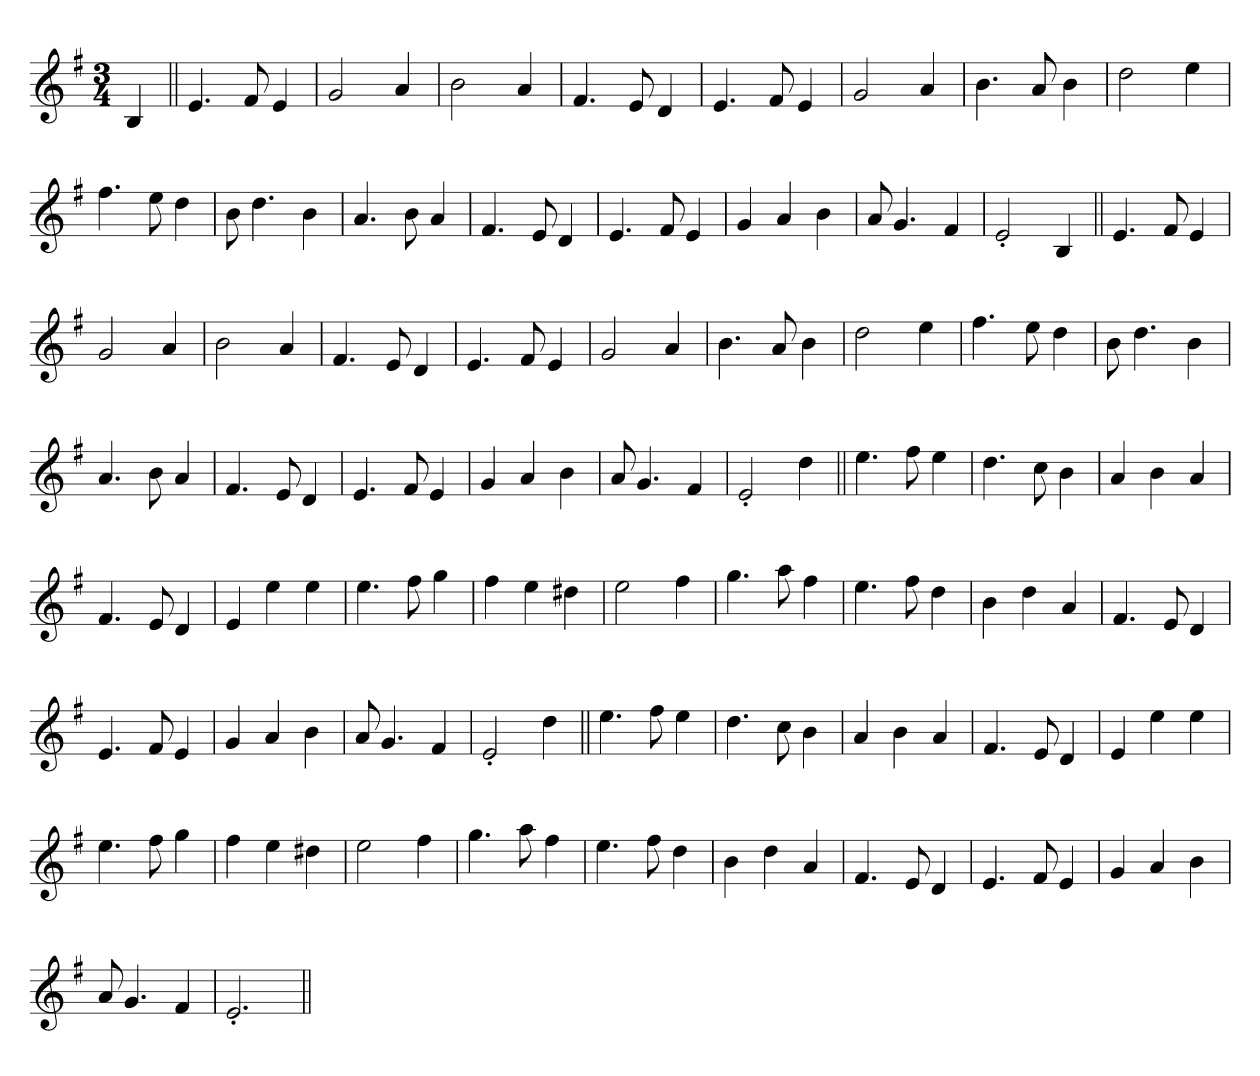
**kern
*part1
*staff1
*clefG2
*k[f#]
*e:
*M3/4
=1
4B
=||
4.e
8f#
4e
=
2g
4a
=
2b
4a
=
4.f#
8e
4d
=
4.e
8f#
4e
=
2g
4a
=
4.b
8a
4b
=
2dd
4ee
=
4.ff#
8ee
4dd
=
8b
4.dd
4b
=
4.a
8b
4a
=
4.f#
8e
4d
=
4.e
8f#
4e
=
4g
4a
4b
=
8a
4.g
4f#
=
2e'
4B
=||
4.e
8f#
4e
=
2g
4a
=
2b
4a
=
4.f#
8e
4d
=
4.e
8f#
4e
=
2g
4a
=
4.b
8a
4b
=
2dd
4ee
=
4.ff#
8ee
4dd
=
8b
4.dd
4b
=
4.a
8b
4a
=
4.f#
8e
4d
=
4.e
8f#
4e
=
4g
4a
4b
=
8a
4.g
4f#
=
2e'
4dd
=||
4.ee
8ff#
4ee
=
4.dd
8cc
4b
=
4a
4b
4a
=
4.f#
8e
4d
=
4e
4ee
4ee
=
4.ee
8ff#
4gg
=
4ff#
4ee
4dd#X
=
2ee
4ff#
=
4.gg
8aa
4ff#
=
4.ee
8ff#
4dd
=
4b
4dd
4a
=
4.f#
8e
4d
=
4.e
8f#
4e
=
4g
4a
4b
=
8a
4.g
4f#
=
2e'
4dd
=||
4.ee
8ff#
4ee
=
4.dd
8cc
4b
=
4a
4b
4a
=
4.f#
8e
4d
=
4e
4ee
4ee
=
4.ee
8ff#
4gg
=
4ff#
4ee
4dd#X
=
2ee
4ff#
=
4.gg
8aa
4ff#
=
4.ee
8ff#
4dd
=
4b
4dd
4a
=
4.f#
8e
4d
=
4.e
8f#
4e
=
4g
4a
4b
=
8a
4.g
4f#
=
2.e'
=||
*-
